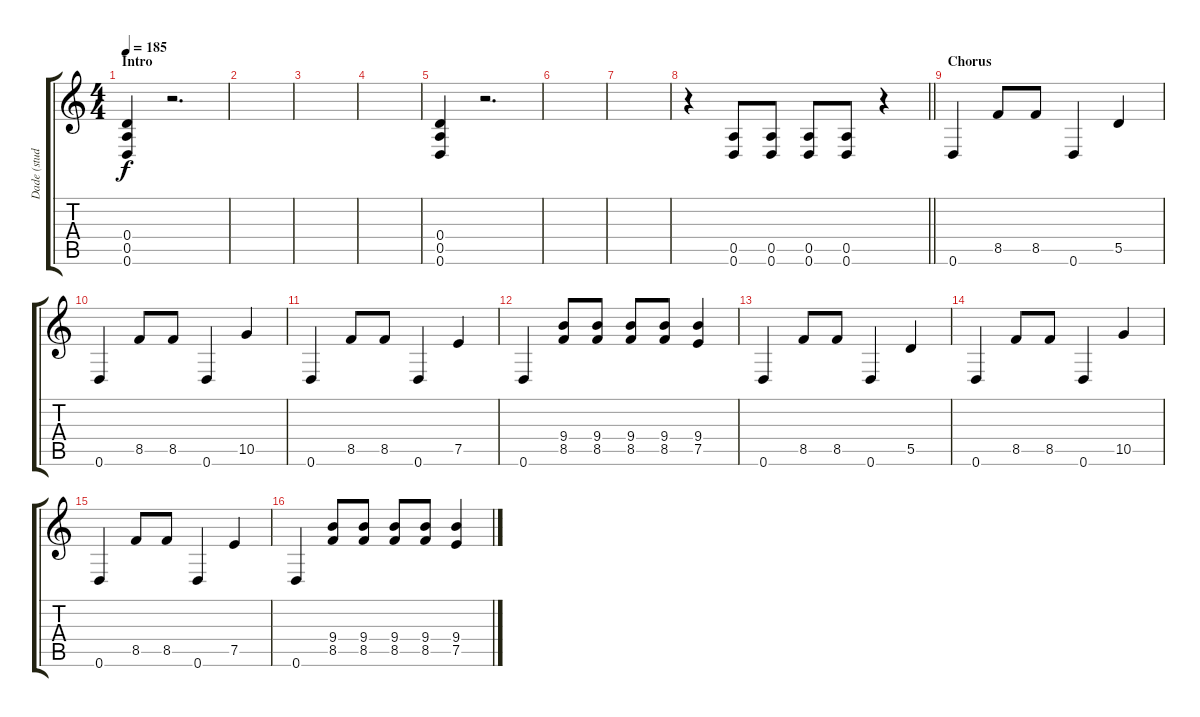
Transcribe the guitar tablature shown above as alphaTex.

\track ("Dade (studio guitar)" "Dade (stud") {instrument overdrivenguitar}
\staff {score tabs}
\tuning (E4 B3 G3 D3 A2 D2) {hide}
\ts (4 4)
\section ("" "Intro")
\tempo 185
\clef g2
\ks c
(0.4 0.5 0.6).4{dy f instrument overdrivenguitar} r.2{d} |
|
|
|
(0.4 0.5 0.6).4 r.2{d} |
|
|
\barLineRight lightlight
r.4 (0.5 0.6).8 (0.5 0.6).8 (0.5 0.6).8 (0.5 0.6).8 r.4 |
\section ("" "Chorus")
0.6.4 8.5.8 8.5.8 0.6.4 5.5.4 |
0.6.4 8.5.8 8.5.8 0.6.4 10.5.4 |
0.6.4 8.5.8 8.5.8 0.6.4 7.5.4 |
0.6.4 (9.4 8.5).8 (9.4 8.5).8 (9.4 8.5).8 (9.4 8.5).8 (9.4 7.5).4 |
0.6.4 8.5.8 8.5.8 0.6.4 5.5.4 |
0.6.4 8.5.8 8.5.8 0.6.4 10.5.4 |
0.6.4 8.5.8 8.5.8 0.6.4 7.5.4 |
0.6.4 (9.4 8.5).8 (9.4 8.5).8 (9.4 8.5).8 (9.4 8.5).8 (9.4 7.5).4
